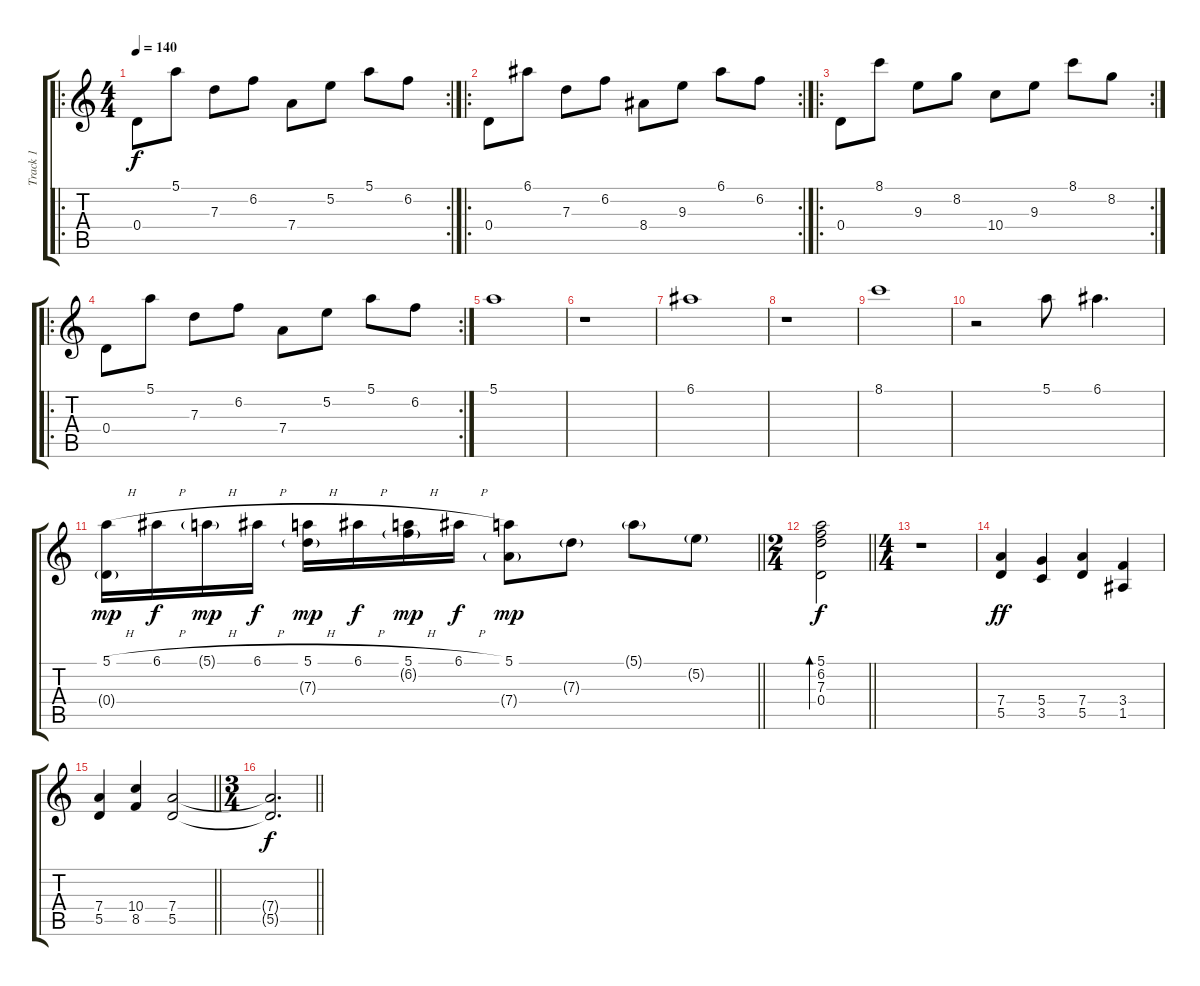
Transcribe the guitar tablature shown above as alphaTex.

\track ("Track 1" "Track 1") {instrument acousticguitarsteel}
\staff {score tabs}
\tuning (E4 B3 G3 D3 A2 E2) {hide}
\ro
\rc 2
\ts (4 4)
\tempo 140
\clef g2
\ks c
0.4.8{dy f} 5.1.8 7.3.8 6.2.8 7.4.8 5.2.8 5.1.8 6.2.8 |
\ro
\rc 2
0.4.8 6.1.8 7.3.8 6.2.8 8.4.8 9.3.8 6.1.8 6.2.8 |
\ro
\rc 2
0.4.8 8.1.8 9.3.8 8.2.8 10.4.8 9.3.8 8.1.8 8.2.8 |
\ro
\rc 2
0.4.8 5.1.8 7.3.8 6.2.8 7.4.8 5.2.8 5.1.8 6.2.8 |
5.1.1 |
r.1 |
6.1.1 |
r.1 |
8.1.1 |
r.2 5.1.8 6.1.4{d} |
\barLineRight lightlight
(5.1{h} 0.4{g}).16{dy mp} 6.1{h}.16{dy f} 5.1{h g}.16{dy mp} 6.1{h}.16{dy f} (5.1{h} 7.3{g}).16{dy mp} 6.1{h}.16{dy f} (5.1{h} 6.2{g}).16{dy mp} 6.1{h}.16{dy f} (5.1 7.4{g}).8{dy mp} 7.3{g}.8 5.1{g}.8 5.2{g}.8 |
\ts (2 4)
\barLineRight lightlight
(5.1 6.2 7.3 0.4).2{bd 240 dy f} |
\ts (4 4)
r.1 |
(7.4 5.5).4{dy ff} (5.4 3.5).4 (7.4 5.5).4 (3.4 1.5).4 |
\barLineRight lightlight
(7.4 5.5).4 (10.4 8.5).4 (7.4 5.5).2 |
\ts (3 4)
\barLineRight lightlight
(7.4{t} 5.5{t}).2{d dy f}
